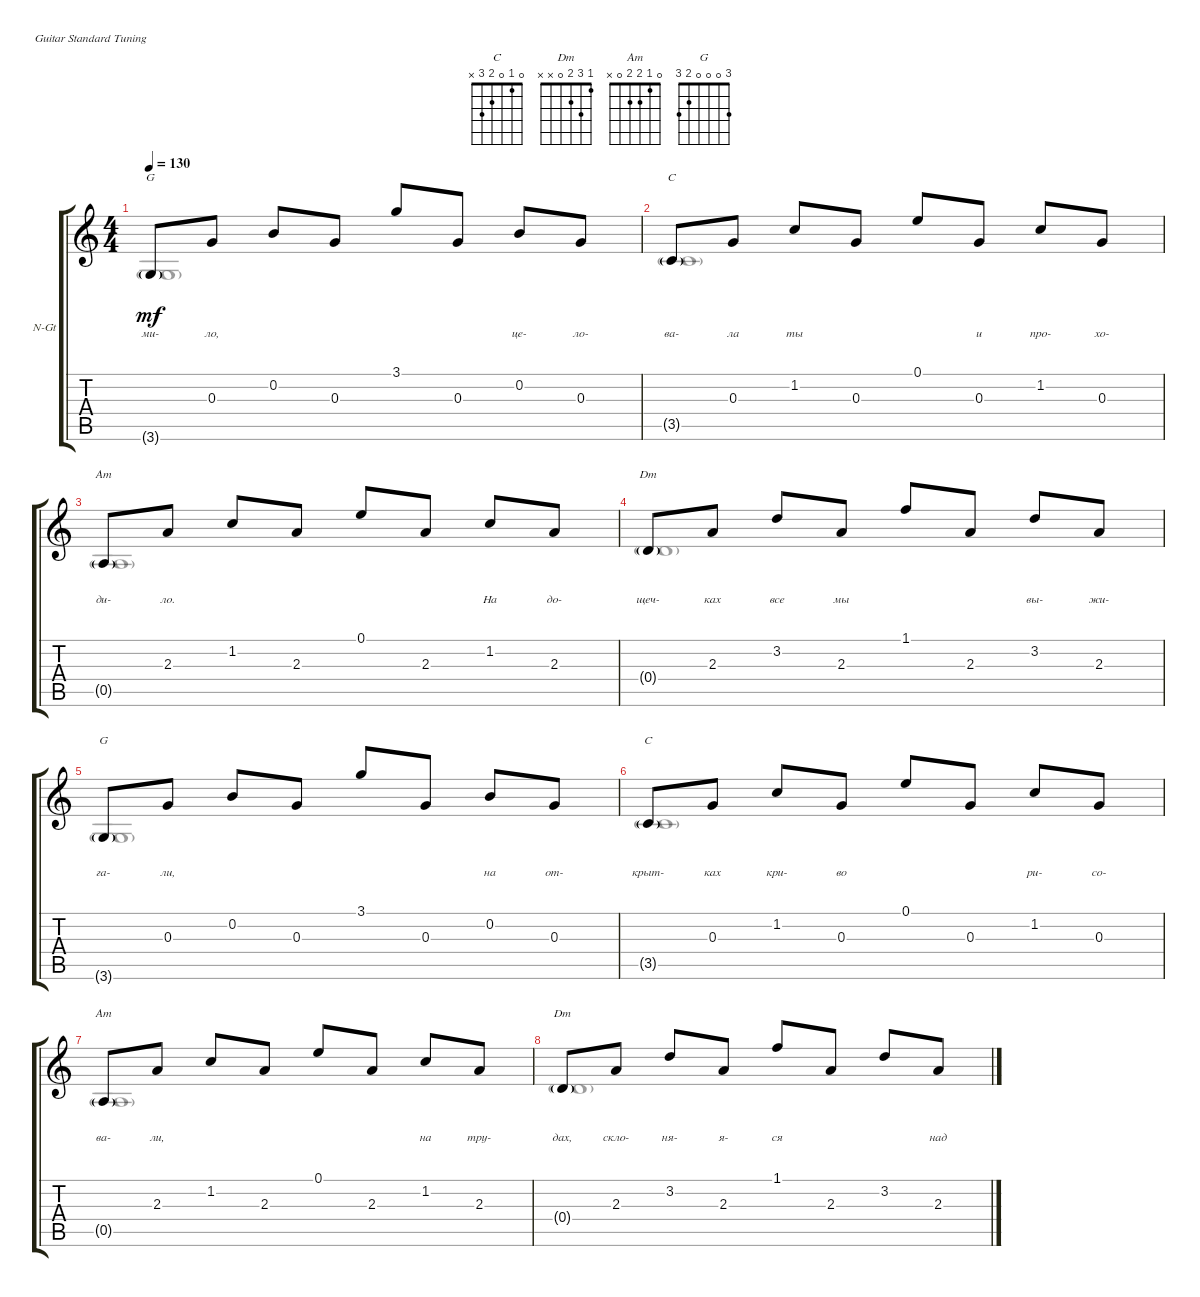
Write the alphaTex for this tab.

\defaultSystemsLayout 4
\bracketExtendMode groupsimilarinstruments
\firstSystemTrackNameOrientation horizontal
\otherSystemsTrackNameOrientation horizontal
\track ("Nylon Guitar" "N-Gt") {instrument acousticguitarnylon}
\staff {score tabs}
\tuning (E4 B3 G3 D3 A2 E2)
\chord ("C" 0 1 0 2 3 x)
\chord ("Dm" 1 3 2 0 x x)
\chord ("Am" 0 1 2 2 0 x)
\chord ("G" 3 0 0 0 2 3)
\voice
\ts (4 4)
\tempo 130
\clef g2
\ks c
3.6{g}.8{ch "G" lyrics (0 "ми-") lyrics (1 "") lyrics (2 "") lyrics (3 "") lyrics (4 "") dy mf} 0.3.8{lyrics (0 "ло,") lyrics (1 "") lyrics (2 "") lyrics (3 "") lyrics (4 "")} 0.2.8{lyrics (0 "") lyrics (1 "") lyrics (2 "") lyrics (3 "") lyrics (4 "")} 0.3.8{lyrics (0 "") lyrics (1 "") lyrics (2 "") lyrics (3 "") lyrics (4 "")} 3.1.8{lyrics (0 "") lyrics (1 "") lyrics (2 "") lyrics (3 "") lyrics (4 "")} 0.3.8{lyrics (0 "") lyrics (1 "") lyrics (2 "") lyrics (3 "") lyrics (4 "")} 0.2.8{lyrics (0 "це-") lyrics (1 "") lyrics (2 "") lyrics (3 "") lyrics (4 "")} 0.3.8{lyrics (0 "ло-") lyrics (1 "") lyrics (2 "") lyrics (3 "") lyrics (4 "")} |
3.5{g}.8{ch "C" lyrics (0 "ва-") lyrics (1 "") lyrics (2 "") lyrics (3 "") lyrics (4 "")} 0.3.8{lyrics (0 "ла") lyrics (1 "") lyrics (2 "") lyrics (3 "") lyrics (4 "")} 1.2.8{lyrics (0 "ты") lyrics (1 "") lyrics (2 "") lyrics (3 "") lyrics (4 "")} 0.3.8{lyrics (0 "") lyrics (1 "") lyrics (2 "") lyrics (3 "") lyrics (4 "")} 0.1.8{lyrics (0 "") lyrics (1 "") lyrics (2 "") lyrics (3 "") lyrics (4 "")} 0.3.8{lyrics (0 "и") lyrics (1 "") lyrics (2 "") lyrics (3 "") lyrics (4 "")} 1.2.8{lyrics (0 "про-") lyrics (1 "") lyrics (2 "") lyrics (3 "") lyrics (4 "")} 0.3.8{lyrics (0 "хо-") lyrics (1 "") lyrics (2 "") lyrics (3 "") lyrics (4 "")} |
0.5{g}.8{ch "Am" lyrics (0 "ди-") lyrics (1 "") lyrics (2 "") lyrics (3 "") lyrics (4 "")} 2.3.8{lyrics (0 "ло.") lyrics (1 "") lyrics (2 "") lyrics (3 "") lyrics (4 "")} 1.2.8{lyrics (0 "") lyrics (1 "") lyrics (2 "") lyrics (3 "") lyrics (4 "")} 2.3.8{lyrics (0 "") lyrics (1 "") lyrics (2 "") lyrics (3 "") lyrics (4 "")} 0.1.8{lyrics (0 "") lyrics (1 "") lyrics (2 "") lyrics (3 "") lyrics (4 "")} 2.3.8{lyrics (0 "") lyrics (1 "") lyrics (2 "") lyrics (3 "") lyrics (4 "")} 1.2.8{lyrics (0 "На") lyrics (1 "") lyrics (2 "") lyrics (3 "") lyrics (4 "")} 2.3.8{lyrics (0 "до-") lyrics (1 "") lyrics (2 "") lyrics (3 "") lyrics (4 "")} |
0.4{g}.8{ch "Dm" lyrics (0 "щеч-") lyrics (1 "") lyrics (2 "") lyrics (3 "") lyrics (4 "")} 2.3.8{lyrics (0 "ках") lyrics (1 "") lyrics (2 "") lyrics (3 "") lyrics (4 "")} 3.2.8{lyrics (0 "все") lyrics (1 "") lyrics (2 "") lyrics (3 "") lyrics (4 "")} 2.3.8{lyrics (0 "мы") lyrics (1 "") lyrics (2 "") lyrics (3 "") lyrics (4 "")} 1.1.8{lyrics (0 "") lyrics (1 "") lyrics (2 "") lyrics (3 "") lyrics (4 "")} 2.3.8{lyrics (0 "") lyrics (1 "") lyrics (2 "") lyrics (3 "") lyrics (4 "")} 3.2.8{lyrics (0 "вы-") lyrics (1 "") lyrics (2 "") lyrics (3 "") lyrics (4 "")} 2.3.8{lyrics (0 "жи-") lyrics (1 "") lyrics (2 "") lyrics (3 "") lyrics (4 "")} |
3.6{g}.8{ch "G" lyrics (0 "га-") lyrics (1 "") lyrics (2 "") lyrics (3 "") lyrics (4 "")} 0.3.8{lyrics (0 "ли,") lyrics (1 "") lyrics (2 "") lyrics (3 "") lyrics (4 "")} 0.2.8{lyrics (0 "") lyrics (1 "") lyrics (2 "") lyrics (3 "") lyrics (4 "")} 0.3.8{lyrics (0 "") lyrics (1 "") lyrics (2 "") lyrics (3 "") lyrics (4 "")} 3.1.8{lyrics (0 "") lyrics (1 "") lyrics (2 "") lyrics (3 "") lyrics (4 "")} 0.3.8{lyrics (0 "") lyrics (1 "") lyrics (2 "") lyrics (3 "") lyrics (4 "")} 0.2.8{lyrics (0 "на") lyrics (1 "") lyrics (2 "") lyrics (3 "") lyrics (4 "")} 0.3.8{lyrics (0 "от-") lyrics (1 "") lyrics (2 "") lyrics (3 "") lyrics (4 "")} |
3.5{g}.8{ch "C" lyrics (0 "крыт-") lyrics (1 "") lyrics (2 "") lyrics (3 "") lyrics (4 "")} 0.3.8{lyrics (0 "ках") lyrics (1 "") lyrics (2 "") lyrics (3 "") lyrics (4 "")} 1.2.8{lyrics (0 "кри-") lyrics (1 "") lyrics (2 "") lyrics (3 "") lyrics (4 "")} 0.3.8{lyrics (0 "во") lyrics (1 "") lyrics (2 "") lyrics (3 "") lyrics (4 "")} 0.1.8{lyrics (0 "") lyrics (1 "") lyrics (2 "") lyrics (3 "") lyrics (4 "")} 0.3.8{lyrics (0 "") lyrics (1 "") lyrics (2 "") lyrics (3 "") lyrics (4 "")} 1.2.8{lyrics (0 "ри-") lyrics (1 "") lyrics (2 "") lyrics (3 "") lyrics (4 "")} 0.3.8{lyrics (0 "со-") lyrics (1 "") lyrics (2 "") lyrics (3 "") lyrics (4 "")} |
0.5{g}.8{ch "Am" lyrics (0 "ва-") lyrics (1 "") lyrics (2 "") lyrics (3 "") lyrics (4 "")} 2.3.8{lyrics (0 "ли,") lyrics (1 "") lyrics (2 "") lyrics (3 "") lyrics (4 "")} 1.2.8{lyrics (0 "") lyrics (1 "") lyrics (2 "") lyrics (3 "") lyrics (4 "")} 2.3.8{lyrics (0 "") lyrics (1 "") lyrics (2 "") lyrics (3 "") lyrics (4 "")} 0.1.8{lyrics (0 "") lyrics (1 "") lyrics (2 "") lyrics (3 "") lyrics (4 "")} 2.3.8{lyrics (0 "") lyrics (1 "") lyrics (2 "") lyrics (3 "") lyrics (4 "")} 1.2.8{lyrics (0 "на") lyrics (1 "") lyrics (2 "") lyrics (3 "") lyrics (4 "")} 2.3.8{lyrics (0 "тру-") lyrics (1 "") lyrics (2 "") lyrics (3 "") lyrics (4 "")} |
0.4{g}.8{ch "Dm" lyrics (0 "дах,") lyrics (1 "") lyrics (2 "") lyrics (3 "") lyrics (4 "")} 2.3.8{lyrics (0 "скло-") lyrics (1 "") lyrics (2 "") lyrics (3 "") lyrics (4 "")} 3.2.8{lyrics (0 "ня-") lyrics (1 "") lyrics (2 "") lyrics (3 "") lyrics (4 "")} 2.3.8{lyrics (0 "я-") lyrics (1 "") lyrics (2 "") lyrics (3 "") lyrics (4 "")} 1.1.8{lyrics (0 "ся") lyrics (1 "") lyrics (2 "") lyrics (3 "") lyrics (4 "")} 2.3.8{lyrics (0 "") lyrics (1 "") lyrics (2 "") lyrics (3 "") lyrics (4 "")} 3.2.8{lyrics (0 "") lyrics (1 "") lyrics (2 "") lyrics (3 "") lyrics (4 "")} 2.3.8{lyrics (0 "над") lyrics (1 "") lyrics (2 "") lyrics (3 "") lyrics (4 "")}
\voice
\clef g2
\ottava regular
\simile none
\ks c
3.6{g}.1{dy mf} |
3.5{g}.1 |
0.5{g}.1 |
0.4{g}.1 |
3.6{g}.1 |
3.5{g}.1 |
0.5{g}.1 |
0.4{g}.1
